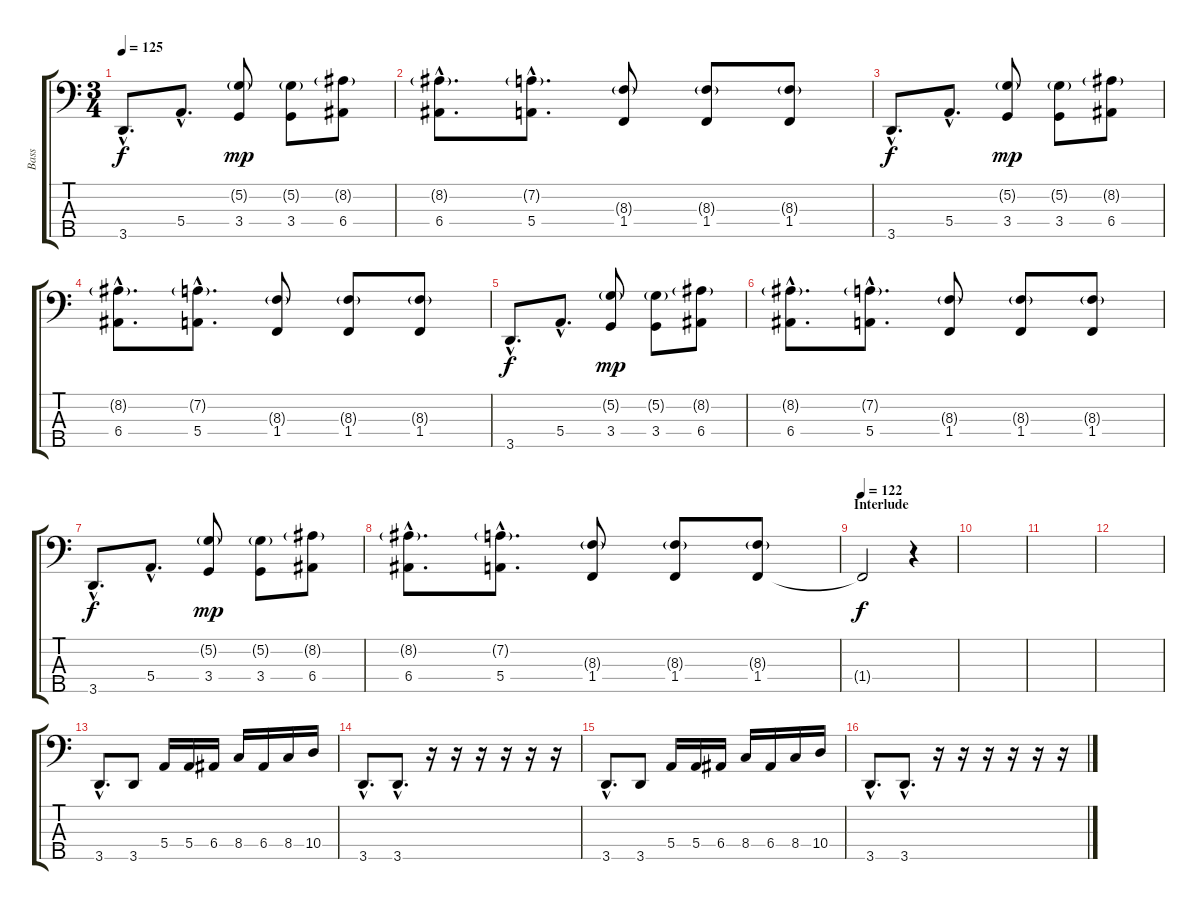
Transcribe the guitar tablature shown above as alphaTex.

\track ("Bass" "Bass") {instrument electricbassfinger}
\staff {score tabs}
\tuning (G2 D2 A1 E1 B0) {hide}
\ts (3 4)
\tempo 125
\clef f4
\ks c
3.5{hac}.8{d dy f} 5.4{hac}.8{d} (5.2{g} 3.4).8{dy mp} (5.2{g} 3.4).8 (8.2{g} 6.4).8 |
(8.2{g hac} 6.4{hac}).8{d} (7.2{g hac} 5.4{hac}).8{d} (8.3{g} 1.4).8 (8.3{g} 1.4).8 (8.3{g} 1.4).8 |
3.5{hac}.8{d dy f} 5.4{hac}.8{d} (5.2{g} 3.4).8{dy mp} (5.2{g} 3.4).8 (8.2{g} 6.4).8 |
(8.2{g hac} 6.4{hac}).8{d} (7.2{g hac} 5.4{hac}).8{d} (8.3{g} 1.4).8 (8.3{g} 1.4).8 (8.3{g} 1.4).8 |
3.5{hac}.8{d dy f} 5.4{hac}.8{d} (5.2{g} 3.4).8{dy mp} (5.2{g} 3.4).8 (8.2{g} 6.4).8 |
(8.2{g hac} 6.4{hac}).8{d} (7.2{g hac} 5.4{hac}).8{d} (8.3{g} 1.4).8 (8.3{g} 1.4).8 (8.3{g} 1.4).8 |
3.5{hac}.8{d dy f} 5.4{hac}.8{d} (5.2{g} 3.4).8{dy mp} (5.2{g} 3.4).8 (8.2{g} 6.4).8 |
(8.2{g hac} 6.4{hac}).8{d} (7.2{g hac} 5.4{hac}).8{d} (8.3{g} 1.4).8 (8.3{g} 1.4).8 (8.3{g} 1.4).8{volume 0} |
\section ("" "Interlude")
\tempo 122
1.4{t}.2{dy f} r.4 |
|
|
|
3.5{hac}.8{d volume 16} 3.5.8 5.4.16 5.4.16 6.4.16 8.4.16 6.4.16 8.4.16 10.4.16 |
3.5{hac}.8{d} 3.5{hac}.8{d} r.16 r.16 r.16 r.16 r.16 r.16 |
3.5{hac}.8{d} 3.5.8 5.4.16 5.4.16 6.4.16 8.4.16 6.4.16 8.4.16 10.4.16 |
3.5{hac}.8{d} 3.5{hac}.8{d} r.16 r.16 r.16 r.16 r.16 r.16
